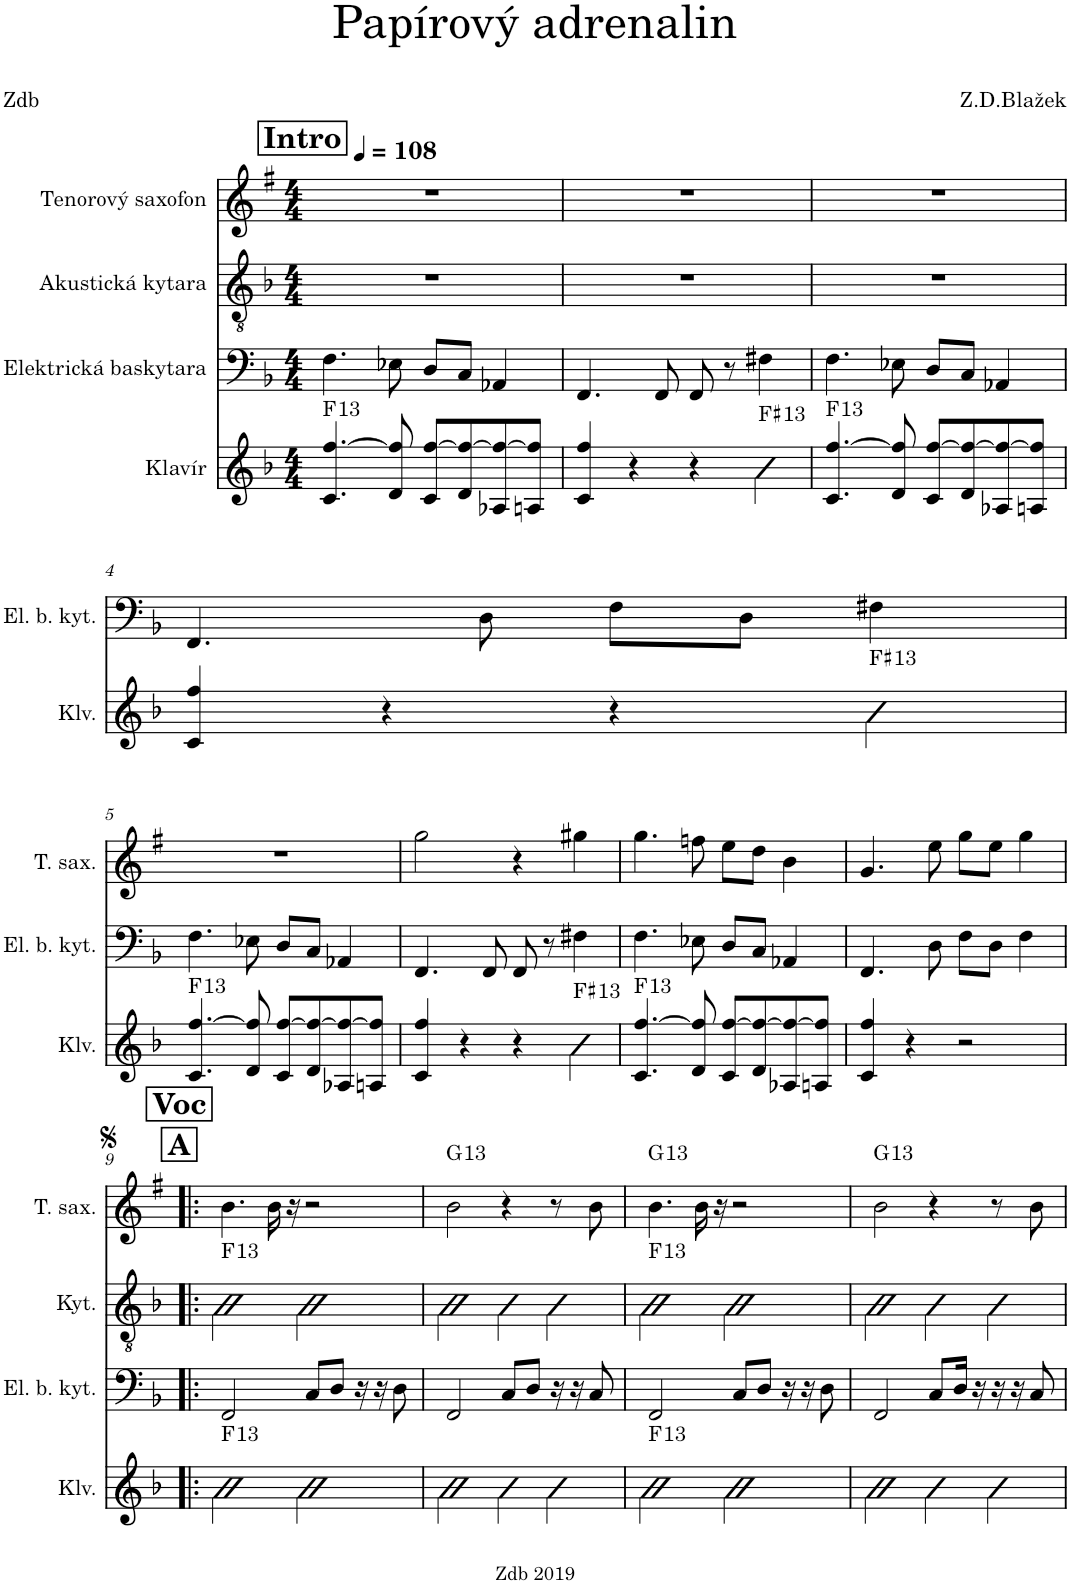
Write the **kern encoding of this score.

**kern	**harte	**kern	**kern	**harte	**kern	**harte
*part4	*part4	*part3	*part2	*part2	*part1	*part1
*staff4	*	*staff3	*staff2	*	*staff1	*
*I"Klavír	*	*I"Elektrická baskytara	*I"Akustická kytara	*	*I"Tenorový saxofon	*
*I'Klv.	*	*I'El. b. kyt.	*I'Kyt.	*	*I'T. sax.	*
*clefG2	*	*clefF4	*clefGv2	*	*clefG2	*
*	*	*Trd7c12	*	*	*Trd8c14	*
*k[b-]	*	*k[b-]	*k[b-]	*	*k[f#]	*
*M4/4	*	*M4/4	*M4/4	*	*M4/4	*
*MM108	*	*MM108	*MM108	*	*MM108	*
!!LO:REH:place=s1:a:B:cj:fs=14:t=Intro
=1	=1	=1	=1	=1	=1	=1
!	!LO:H:kt=13	!	!	!	!	!
4.c/ [4.ff/	F:9(11,13)	4.F\	1r	.	1r	.
8d/ 8ff/]	.	8E-X\	.	.	.	.
8c/ [8ff/L	.	8D/L	.	.	.	.
8d/ 8ff/_	.	8C/J	.	.	.	.
8A-X/ 8ff/_	.	4AA-X/	.	.	.	.
8An/ 8ff/]J	.	.	.	.	.	.
=2	=2	=2	=2	=2	=2	=2
4c/ 4ff/	.	4.FF/	1r	.	1r	.
4r	.	.	.	.	.	.
.	.	8FF/	.	.	.	.
4r	.	8FF/	.	.	.	.
.	.	8r	.	.	.	.
!	!LO:H:kt=13	!	!	!	!	!
4f\	F#:9(11,13)	4F#X\	.	.	.	.
=3	=3	=3	=3	=3	=3	=3
!	!LO:H:kt=13	!	!	!	!	!
4.c/ [4.ff/	F:9(11,13)	4.F\	1r	.	1r	.
8d/ 8ff/]	.	8E-X\	.	.	.	.
8c/ [8ff/L	.	8D/L	.	.	.	.
8d/ 8ff/_	.	8C/J	.	.	.	.
8A-X/ 8ff/_	.	4AA-X/	.	.	.	.
8An/ 8ff/]J	.	.	.	.	.	.
!!LO:LB:g=z
=4	=4	=4	=4	=4	=4	=4
4c/ 4ff/	.	4.FF/	1r	.	1r	.
4r	.	.	.	.	.	.
.	.	8D\	.	.	.	.
4r	.	8F\L	.	.	.	.
.	.	8D\J	.	.	.	.
!	!LO:H:kt=13	!	!	!	!	!
4f\	F#:9(11,13)	4F#X\	.	.	.	.
!!LO:LB:g=z
=5	=5	=5	=5	=5	=5	=5
!	!LO:H:kt=13	!	!	!	!	!
4.c/ [4.ff/	F:9(11,13)	4.F\	1r	.	1r	.
8d/ 8ff/]	.	8E-X\	.	.	.	.
8c/ [8ff/L	.	8D/L	.	.	.	.
8d/ 8ff/_	.	8C/J	.	.	.	.
8A-X/ 8ff/_	.	4AA-X/	.	.	.	.
8An/ 8ff/]J	.	.	.	.	.	.
=6	=6	=6	=6	=6	=6	=6
4c/ 4ff/	.	4.FF/	1r	.	2gg\	.
4r	.	.	.	.	.	.
.	.	8FF/	.	.	.	.
4r	.	8FF/	.	.	4r	.
.	.	8r	.	.	.	.
!	!LO:H:kt=13	!	!	!	!	!
4f\	F#:9(11,13)	4F#X\	.	.	4gg#X\	.
=7	=7	=7	=7	=7	=7	=7
!	!LO:H:kt=13	!	!	!	!	!
4.c/ [4.ff/	F:9(11,13)	4.F\	1r	.	4.gg\	.
8d/ 8ff/]	.	8E-X\	.	.	8ffn\	.
8c/ [8ff/L	.	8D/L	.	.	8ee\L	.
8d/ 8ff/_	.	8C/J	.	.	8dd\J	.
8A-X/ 8ff/_	.	4AA-X/	.	.	4b\	.
8An/ 8ff/]J	.	.	.	.	.	.
=8	=8	=8	=8	=8	=8	=8
4c/ 4ff/	.	4.FF/	1r	.	4.g/	.
4r	.	.	.	.	.	.
.	.	8D\	.	.	8ee\	.
2r	.	8F\L	.	.	8gg\L	.
.	.	8D\J	.	.	8ee\J	.
.	.	4F\	.	.	4gg\	.
!!LO:LB:g=z
!!LO:REH:place=s1:a:B:cj:fs=14:t=Voc
!!LO:REH:place=s1:a:B:cj:fs=14:t=A
=9!|:	=9!|:	=9!|:	=9!|:	=9!|:	=9!|:	=9!|:
!	!LO:H:kt=13	!	!	!LO:H:kt=13	!	!
2f\	F:9(11,13)	2FF/	2f\	F:9(11,13)	4.b\	.
.	.	.	.	.	16b\	.
.	.	.	.	.	16r	.
2f\	.	8C/L	2f\	.	2r	.
.	.	8D/J	.	.	.	.
.	.	16r	.	.	.	.
.	.	16r	.	.	.	.
.	.	8D\	.	.	.	.
=10	=10	=10	=10	=10	=10	=10
!	!	!	!	!	!	!LO:H:kt=13
2f\	.	2FF/	2f\	.	2b\	G:9(11,13)
4f\	.	8C/L	4f\	.	4r	.
.	.	8D/J	.	.	.	.
4f\	.	16r	4f\	.	8r	.
.	.	16r	.	.	.	.
.	.	8C/	.	.	8b\	.
=11	=11	=11	=11	=11	=11	=11
!	!LO:H:kt=13	!	!	!LO:H:kt=13	!	!LO:H:kt=13
2f\	F:9(11,13)	2FF/	2f\	F:9(11,13)	4.b\	G:9(11,13)
.	.	.	.	.	16b\	.
.	.	.	.	.	16r	.
2f\	.	8C/L	2f\	.	2r	.
.	.	8D/J	.	.	.	.
.	.	16r	.	.	.	.
.	.	16r	.	.	.	.
.	.	8D\	.	.	.	.
=12	=12	=12	=12	=12	=12	=12
!	!	!	!	!	!	!LO:H:kt=13
2f\	.	2FF/	2f\	.	2b\	G:9(11,13)
4f\	.	8C/L	4f\	.	4r	.
.	.	16D/Jk	.	.	.	.
.	.	16r	.	.	.	.
4f\	.	16r	4f\	.	8r	.
.	.	16r	.	.	.	.
.	.	8C/	.	.	8b\	.
=	=	=	=	=	=	=
*-	*-	*-	*-	*-	*-	*-
